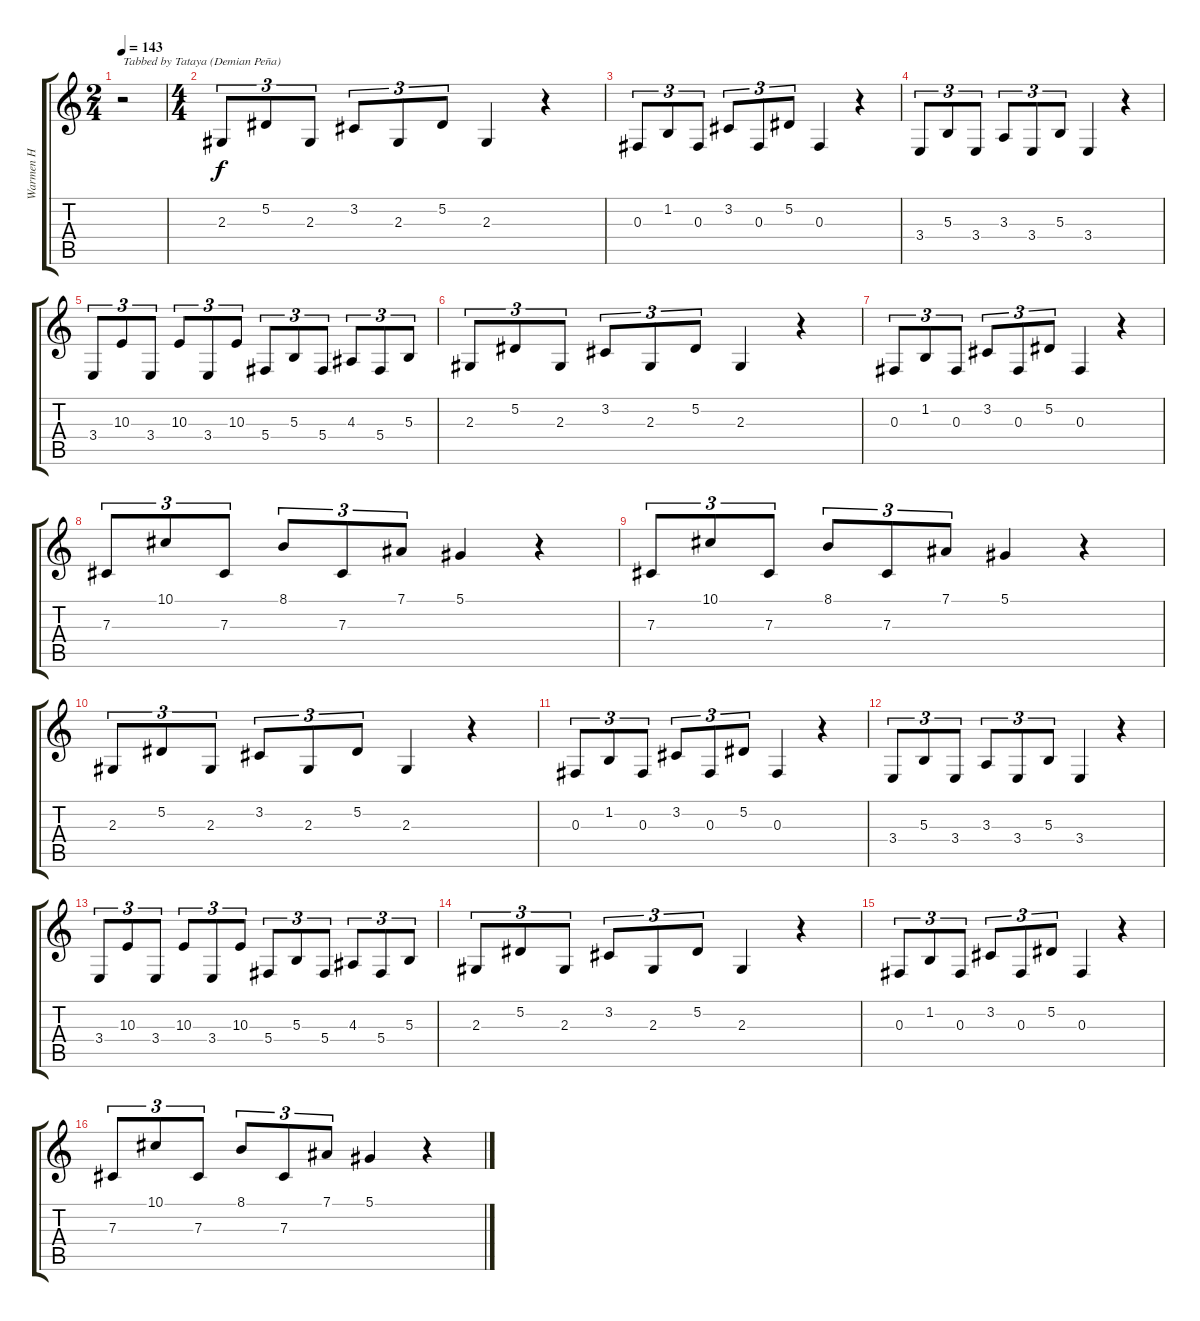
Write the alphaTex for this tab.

\track ("Warmen H" "Warmen H") {instrument harpsichord}
\staff {score tabs}
\tuning (Eb4 Bb3 Gb3 Db3 Ab2 Db2) {hide}
\ts (2 4)
\tempo 143
\clef g2
\ks c
r.2{txt "Tabbed by Tataya (Demian Peña)" dy f instrument harpsichord} |
\ts (4 4)
2.3.8{tu (3 2)} 5.2.8{tu (3 2)} 2.3.8{tu (3 2)} 3.2.8{tu (3 2)} 2.3.8{tu (3 2)} 5.2.8{tu (3 2)} 2.3.4 r.4 |
0.3.8{tu (3 2)} 1.2.8{tu (3 2)} 0.3.8{tu (3 2)} 3.2.8{tu (3 2)} 0.3.8{tu (3 2)} 5.2.8{tu (3 2)} 0.3.4 r.4 |
3.4.8{tu (3 2)} 5.3.8{tu (3 2)} 3.4.8{tu (3 2)} 3.3.8{tu (3 2)} 3.4.8{tu (3 2)} 5.3.8{tu (3 2)} 3.4.4 r.4 |
3.4.8{tu (3 2)} 10.3.8{tu (3 2)} 3.4.8{tu (3 2)} 10.3.8{tu (3 2)} 3.4.8{tu (3 2)} 10.3.8{tu (3 2)} 5.4.8{tu (3 2)} 5.3.8{tu (3 2)} 5.4.8{tu (3 2)} 4.3.8{tu (3 2)} 5.4.8{tu (3 2)} 5.3.8{tu (3 2)} |
2.3.8{tu (3 2)} 5.2.8{tu (3 2)} 2.3.8{tu (3 2)} 3.2.8{tu (3 2)} 2.3.8{tu (3 2)} 5.2.8{tu (3 2)} 2.3.4 r.4 |
0.3.8{tu (3 2)} 1.2.8{tu (3 2)} 0.3.8{tu (3 2)} 3.2.8{tu (3 2)} 0.3.8{tu (3 2)} 5.2.8{tu (3 2)} 0.3.4 r.4 |
7.3.8{tu (3 2)} 10.1.8{tu (3 2)} 7.3.8{tu (3 2)} 8.1.8{tu (3 2)} 7.3.8{tu (3 2)} 7.1.8{tu (3 2)} 5.1.4 r.4 |
7.3.8{tu (3 2)} 10.1.8{tu (3 2)} 7.3.8{tu (3 2)} 8.1.8{tu (3 2)} 7.3.8{tu (3 2)} 7.1.8{tu (3 2)} 5.1.4 r.4 |
2.3.8{tu (3 2)} 5.2.8{tu (3 2)} 2.3.8{tu (3 2)} 3.2.8{tu (3 2)} 2.3.8{tu (3 2)} 5.2.8{tu (3 2)} 2.3.4 r.4 |
0.3.8{tu (3 2)} 1.2.8{tu (3 2)} 0.3.8{tu (3 2)} 3.2.8{tu (3 2)} 0.3.8{tu (3 2)} 5.2.8{tu (3 2)} 0.3.4 r.4 |
3.4.8{tu (3 2)} 5.3.8{tu (3 2)} 3.4.8{tu (3 2)} 3.3.8{tu (3 2)} 3.4.8{tu (3 2)} 5.3.8{tu (3 2)} 3.4.4 r.4 |
3.4.8{tu (3 2)} 10.3.8{tu (3 2)} 3.4.8{tu (3 2)} 10.3.8{tu (3 2)} 3.4.8{tu (3 2)} 10.3.8{tu (3 2)} 5.4.8{tu (3 2)} 5.3.8{tu (3 2)} 5.4.8{tu (3 2)} 4.3.8{tu (3 2)} 5.4.8{tu (3 2)} 5.3.8{tu (3 2)} |
2.3.8{tu (3 2)} 5.2.8{tu (3 2)} 2.3.8{tu (3 2)} 3.2.8{tu (3 2)} 2.3.8{tu (3 2)} 5.2.8{tu (3 2)} 2.3.4 r.4 |
0.3.8{tu (3 2)} 1.2.8{tu (3 2)} 0.3.8{tu (3 2)} 3.2.8{tu (3 2)} 0.3.8{tu (3 2)} 5.2.8{tu (3 2)} 0.3.4 r.4 |
7.3.8{tu (3 2)} 10.1.8{tu (3 2)} 7.3.8{tu (3 2)} 8.1.8{tu (3 2)} 7.3.8{tu (3 2)} 7.1.8{tu (3 2)} 5.1.4 r.4
